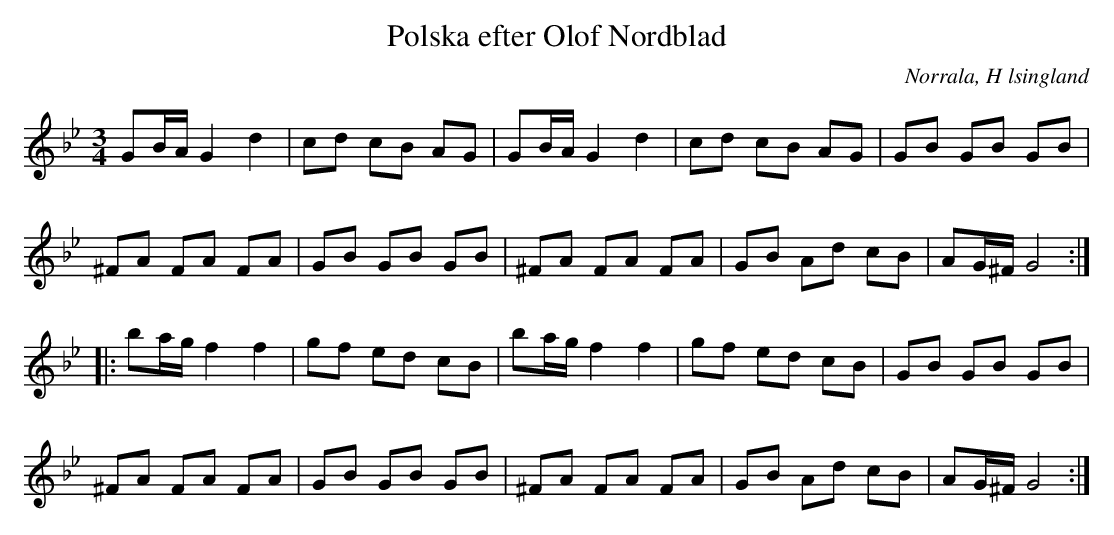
X:1
T: Polska efter Olof Nordblad
O: Norrala, H lsingland
M: 3/4
L: 1/8
K: Gm
GB/A/ G2 d2 | cd cB AG | GB/A/ G2 d2 | cd cB AG | GB GB GB |
^FA FA FA | GB GB GB | ^FA FA FA | GB Ad cB | AG/^F/ G4 ::
ba/g/ f2 f2 | gf ed cB | ba/g/ f2 f2 | gf ed cB | GB GB GB |
^FA FA FA | GB GB GB | ^FA FA FA | GB Ad cB | AG/^F/ G4 :|
